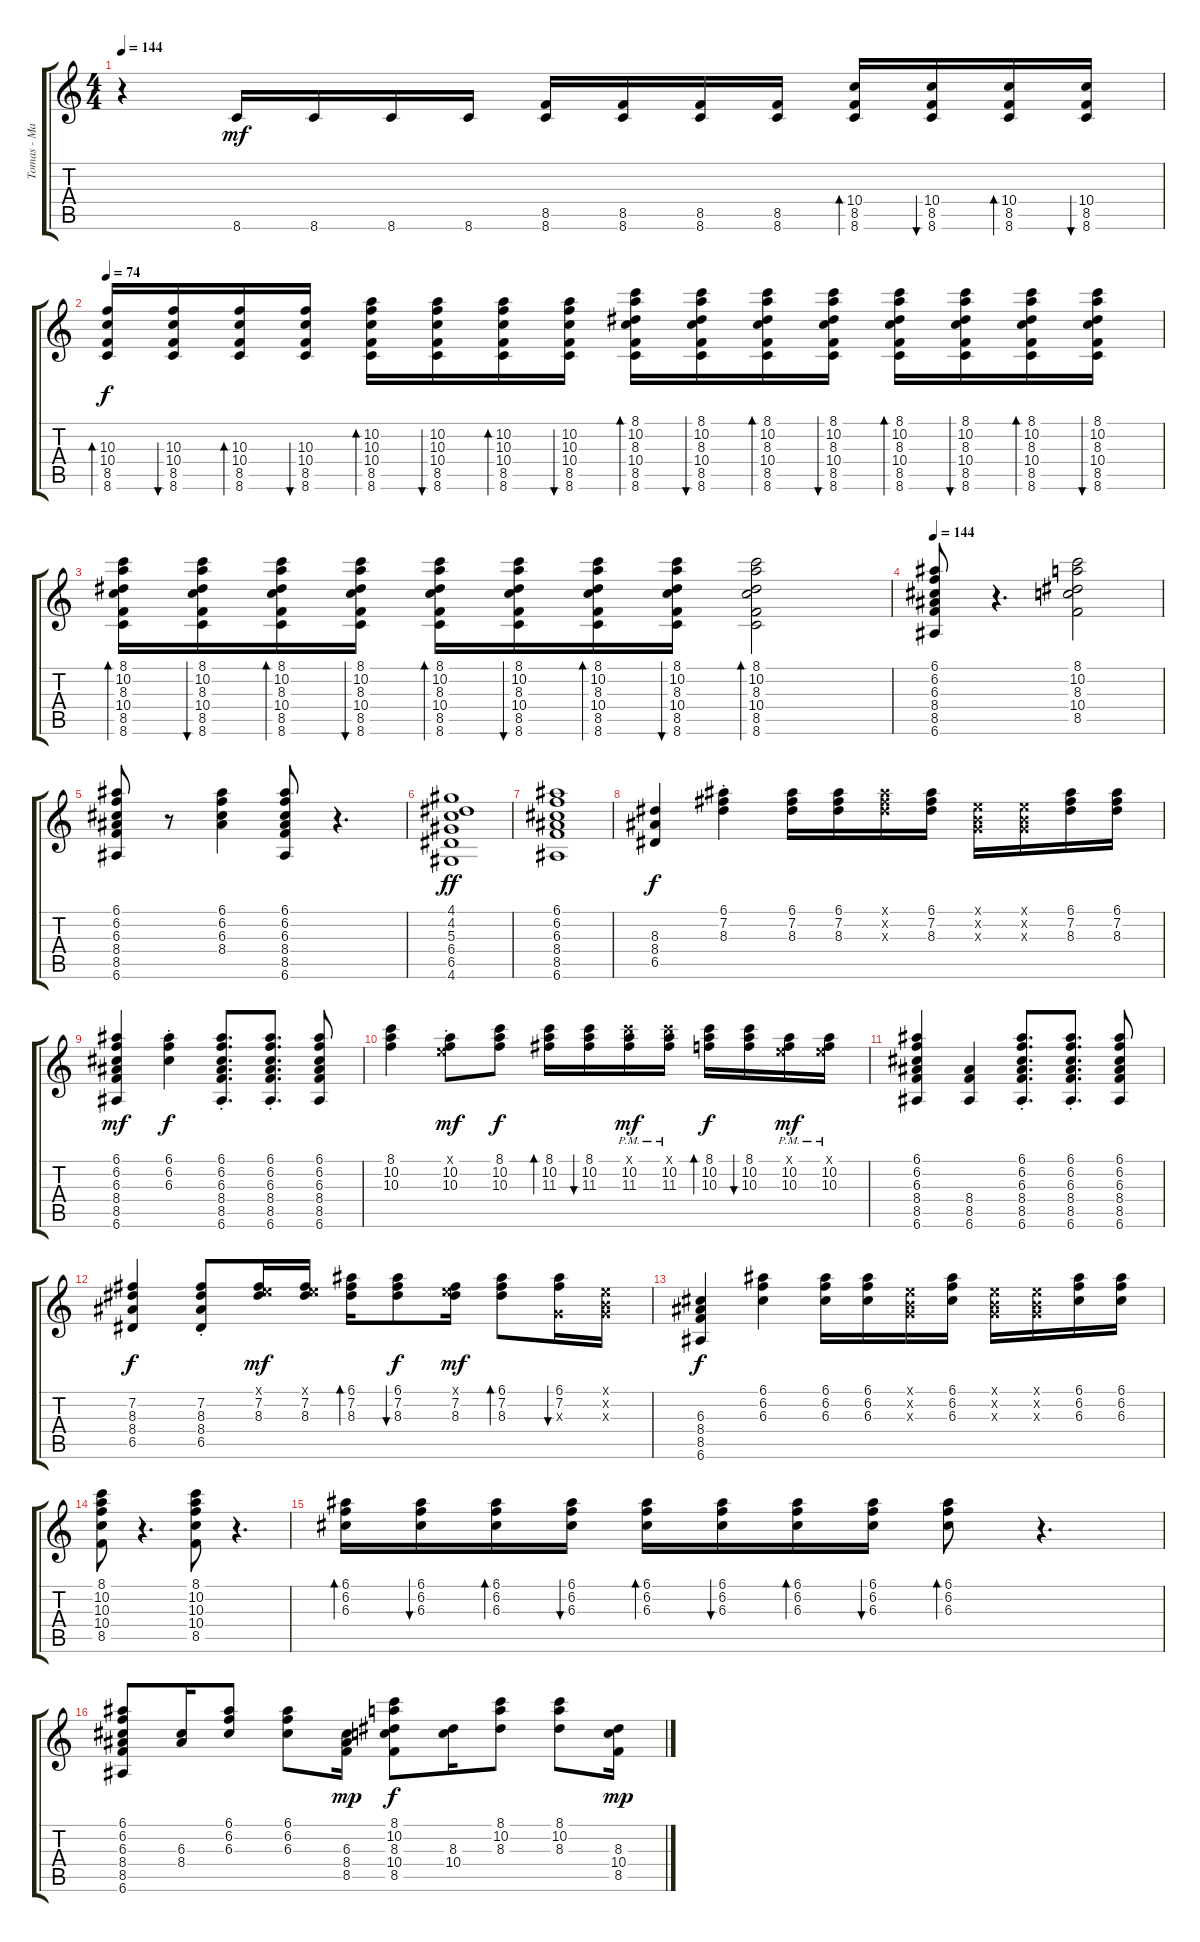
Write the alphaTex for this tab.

\track ("Tomas - Main Guitar" "Tomas - Ma") {instrument electricguitarclean}
\staff {score tabs}
\tuning (E4 B3 G3 D3 A2 E2) {hide}
\ts (4 4)
\tempo 144
\clef g2
\ks c
r.4{dy mf instrument electricguitarclean} 8.6.16 8.6.16 8.6.16 8.6.16 (8.5 8.6).16 (8.5 8.6).16 (8.5 8.6).16 (8.5 8.6).16 (10.4 8.5 8.6).16{bd 60} (10.4 8.5 8.6).16{bu 60} (10.4 8.5 8.6).16{bd 60} (10.4 8.5 8.6).16{bu 60} |
\tempo 74
(10.3 10.4 8.5 8.6).16{bd 60 dy f} (10.3 10.4 8.5 8.6).16{bu 60} (10.3 10.4 8.5 8.6).16{bd 60} (10.3 10.4 8.5 8.6).16{bu 60} (10.2 10.3 10.4 8.5 8.6).16{bd 60} (10.2 10.3 10.4 8.5 8.6).16{bu 60} (10.2 10.3 10.4 8.5 8.6).16{bd 60} (10.2 10.3 10.4 8.5 8.6).16{bu 60} (8.1 10.2 8.3 10.4 8.5 8.6).16{bd 60} (8.1 10.2 8.3 10.4 8.5 8.6).16{bu 60} (8.1 10.2 8.3 10.4 8.5 8.6).16{bd 60} (8.1 10.2 8.3 10.4 8.5 8.6).16{bu 60} (8.1 10.2 8.3 10.4 8.5 8.6).16{bd 60} (8.1 10.2 8.3 10.4 8.5 8.6).16{bu 60} (8.1 10.2 8.3 10.4 8.5 8.6).16{bd 60} (8.1 10.2 8.3 10.4 8.5 8.6).16{bu 60} |
(8.1 10.2 8.3 10.4 8.5 8.6).16{bd 60} (8.1 10.2 8.3 10.4 8.5 8.6).16{bu 60} (8.1 10.2 8.3 10.4 8.5 8.6).16{bd 60} (8.1 10.2 8.3 10.4 8.5 8.6).16{bu 60} (8.1 10.2 8.3 10.4 8.5 8.6).16{bd 60} (8.1 10.2 8.3 10.4 8.5 8.6).16{bu 60} (8.1 10.2 8.3 10.4 8.5 8.6).16{bd 60} (8.1 10.2 8.3 10.4 8.5 8.6).16{bu 60} (8.1 10.2 8.3 10.4 8.5 8.6).2{bd 60} |
\tempo 144
(6.1 6.2 6.3 8.4 8.5 6.6).8 r.4{d} (8.1 10.2 8.3 10.4 8.5).2 |
(6.1 6.2 6.3 8.4 8.5 6.6).8 r.8 (6.1 6.2 6.3 8.4).4 (6.1 6.2 6.3 8.4 8.5 6.6).8 r.4{d} |
(4.1 4.2 5.3 6.4 6.5 4.6).1{dy ff} |
(6.1 6.2 6.3 8.4 8.5 6.6).1 |
(8.3 8.4 6.5).4{dy f} (6.1{st} 7.2{st} 8.3{st}).4 (6.1 7.2 8.3).16 (6.1 7.2 8.3).16 (6.1{x} 7.2{x} 8.3{x}).16 (6.1 7.2 8.3).16 (0.1{x} 0.2{x} 0.3{x}).16 (0.1{x} 0.2{x} 0.3{x}).16 (6.1 7.2 8.3).16 (6.1 7.2 8.3).16 |
(6.1 6.2 6.3 8.4 8.5 6.6).4{dy mf} (6.1{st} 6.2{st} 6.3{st}).4{dy f} (6.1{st} 6.2{st} 6.3{st} 8.4{st} 8.5{st} 6.6{st}).8{d} (6.1{st} 6.2{st} 6.3{st} 8.4{st} 8.5{st} 6.6{st}).8{d} (6.1 6.2 6.3 8.4 8.5 6.6).8 |
(8.1 10.2 10.3).4 (0.1{x} 10.2{st} 10.3{st}).8{dy mf} (8.1 10.2 10.3).8{dy f} (8.1 10.2 11.3).16{bd 120} (8.1 10.2 11.3).16{bu 120} (8.1{x} 10.2{pm} 11.3{pm}).16{dy mf} (8.1{x} 10.2{pm} 11.3{pm}).16 (8.1 10.2 10.3).16{bd 120 dy f} (8.1 10.2 10.3).16{bu 120} (0.1{x} 10.2{pm} 10.3{pm}).16{dy mf} (0.1{x} 10.2{pm} 10.3{pm}).16 |
(6.1 6.2 6.3 8.4 8.5 6.6).4 (8.4 8.5 6.6).4 (6.1{st} 6.2{st} 6.3{st} 8.4{st} 8.5{st} 6.6{st}).8{d} (6.1{st} 6.2{st} 6.3{st} 8.4{st} 8.5{st} 6.6{st}).8{d} (6.1 6.2 6.3 8.4 8.5 6.6).8 |
(7.2 8.3 8.4 6.5).4{dy f} (7.2{st} 8.3{st} 8.4 6.5).8 (0.1{x} 7.2 8.3).16{dy mf} (0.1{x} 7.2 8.3).16 (6.1 7.2 8.3).16{bd 120} (6.1 7.2 8.3).8{bu 120 dy f} (0.1{x} 7.2 8.3).16{dy mf} (6.1 7.2 8.3).8{bd 120} (6.1 7.2 0.3{x}).16{bu 60} (0.1{x} 0.2{x} 0.3{x}).16 |
(6.3 8.4 8.5 6.6).4{dy f} (6.1 6.2 6.3).4 (6.1 6.2 6.3).16 (6.1 6.2 6.3).16 (0.1{x} 0.2{x} 0.3{x}).16 (6.1 6.2 6.3).16 (0.1{x} 0.2{x} 0.3{x}).16 (0.1{x} 0.2{x} 0.3{x}).16 (6.1 6.2 6.3).16 (6.1 6.2 6.3).16 |
(8.1 10.2 10.3 10.4 8.5).8 r.4{d} (8.1 10.2 10.3 10.4 8.5).8 r.4{d} |
(6.1 6.2 6.3).16{bd 60} (6.1 6.2 6.3).16{bu 60} (6.1 6.2 6.3).16{bd 60} (6.1 6.2 6.3).16{bu 60} (6.1 6.2 6.3).16{bd 60} (6.1 6.2 6.3).16{bu 60} (6.1 6.2 6.3).16{bd 60} (6.1 6.2 6.3).16{bu 60} (6.1 6.2 6.3).8{bd 60} r.4{d} |
(6.1 6.2 6.3 8.4 8.5 6.6).8 (6.3 8.4).16 (6.1 6.2 6.3).8 (6.1 6.2 6.3).8 (6.3 8.4 8.5).16{dy mp} (8.1 10.2 8.3 10.4 8.5).8{dy f} (8.3 10.4).16 (8.1 10.2 8.3).8 (8.1 10.2 8.3).8 (8.3 10.4 8.5).16{dy mp}
